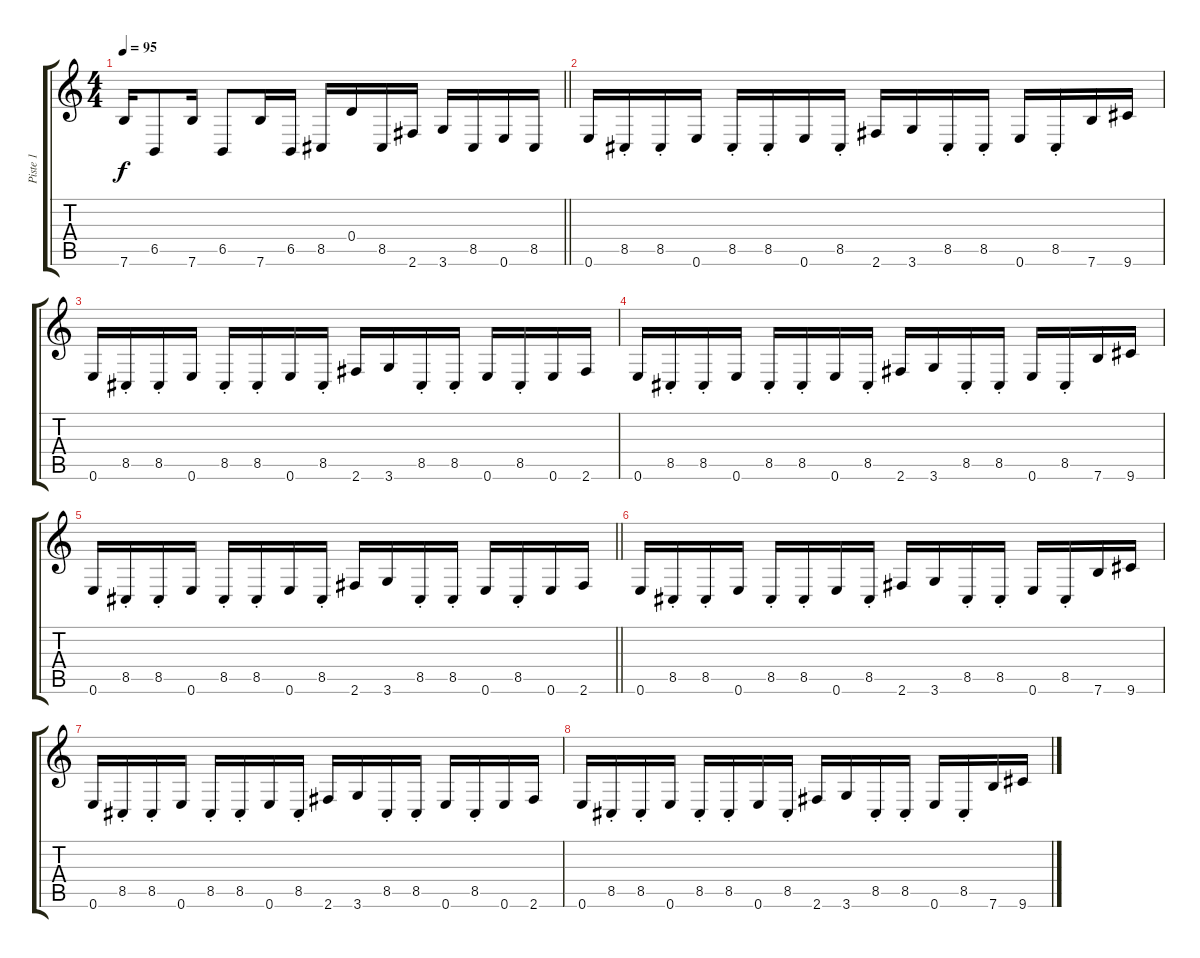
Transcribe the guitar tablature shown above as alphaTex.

\track ("Piste 1" "Piste 1") {instrument distortionguitar}
\staff {score tabs}
\tuning (E4 B3 G3 D3 F1 E2) {hide}
\ts (4 4)
\tempo 95
\clef g2
\barLineRight lightlight
\ks c
7.6.16{dy f} 6.5.8 7.6.16 6.5.8 7.6.16 6.5.16 8.5.16 0.4.16 8.5.16 2.6.16 3.6.16 8.5.16 0.6.16 8.5.16 |
0.6.16 8.5{st}.16 8.5{st}.16 0.6.16 8.5{st}.16 8.5{st}.16 0.6.16 8.5{st}.16 2.6.16 3.6.16 8.5{st}.16 8.5{st}.16 0.6.16 8.5{st}.16 7.6.16 9.6.16 |
0.6.16 8.5{st}.16 8.5{st}.16 0.6.16 8.5{st}.16 8.5{st}.16 0.6.16 8.5{st}.16 2.6.16 3.6.16 8.5{st}.16 8.5{st}.16 0.6.16 8.5{st}.16 0.6.16 2.6.16 |
0.6.16 8.5{st}.16 8.5{st}.16 0.6.16 8.5{st}.16 8.5{st}.16 0.6.16 8.5{st}.16 2.6.16 3.6.16 8.5{st}.16 8.5{st}.16 0.6.16 8.5{st}.16 7.6.16 9.6.16 |
\barLineRight lightlight
0.6.16 8.5{st}.16 8.5{st}.16 0.6.16 8.5{st}.16 8.5{st}.16 0.6.16 8.5{st}.16 2.6.16 3.6.16 8.5{st}.16 8.5{st}.16 0.6.16 8.5{st}.16 0.6.16 2.6.16 |
0.6.16 8.5{st}.16 8.5{st}.16 0.6.16 8.5{st}.16 8.5{st}.16 0.6.16 8.5{st}.16 2.6.16 3.6.16 8.5{st}.16 8.5{st}.16 0.6.16 8.5{st}.16 7.6.16 9.6.16 |
0.6.16 8.5{st}.16 8.5{st}.16 0.6.16 8.5{st}.16 8.5{st}.16 0.6.16 8.5{st}.16 2.6.16 3.6.16 8.5{st}.16 8.5{st}.16 0.6.16 8.5{st}.16 0.6.16 2.6.16 |
0.6.16 8.5{st}.16 8.5{st}.16 0.6.16 8.5{st}.16 8.5{st}.16 0.6.16 8.5{st}.16 2.6.16 3.6.16 8.5{st}.16 8.5{st}.16 0.6.16 8.5{st}.16 7.6.16 9.6.16
